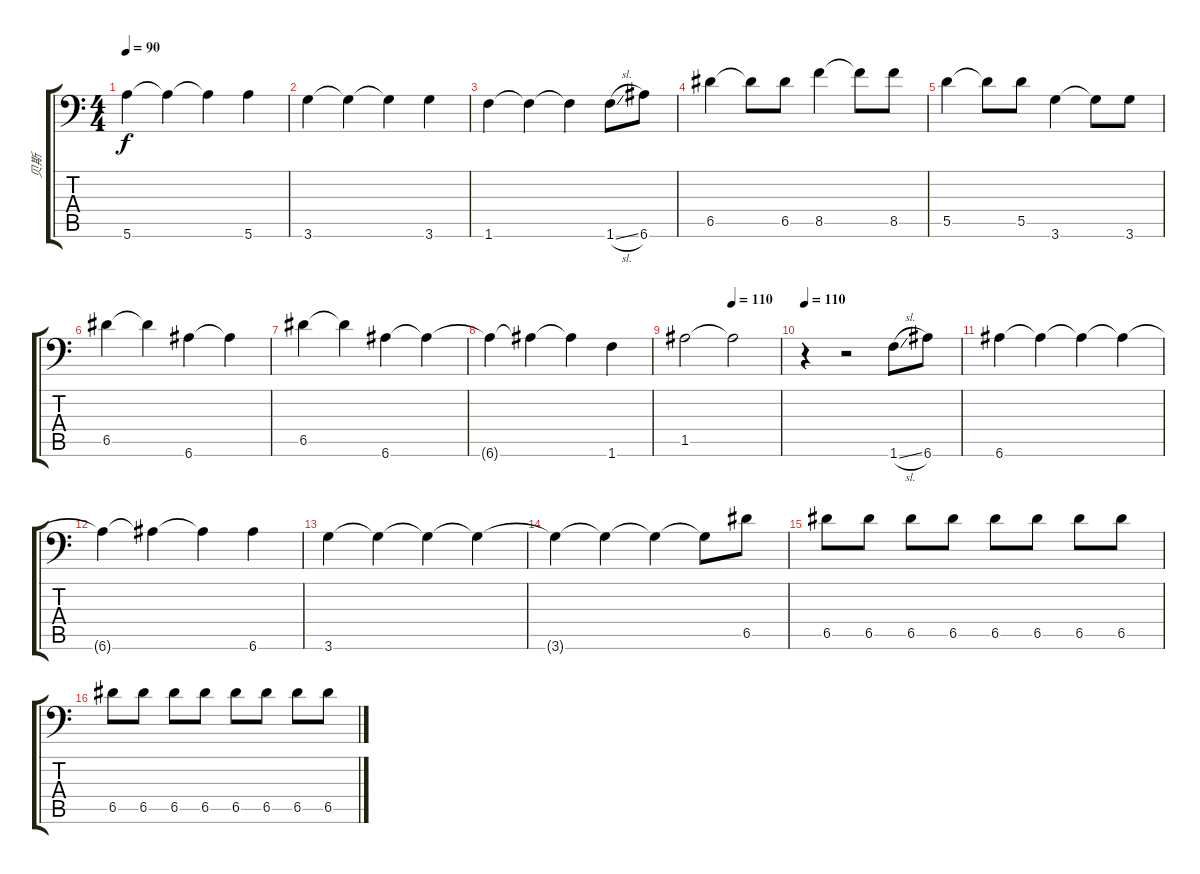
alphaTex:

\track ("贝斯" "贝斯") {instrument fretlessbass}
\staff {score tabs}
\tuning (E4 B3 G3 D3 A2 E2) {hide}
\ts (4 4)
\tempo 90
\clef f4
\ks c
5.6.4{dy f} 5.6{t}.4 5.6{t}.4 5.6.4 |
3.6.4 3.6{t}.4 3.6{t}.4 3.6.4 |
1.6.4 1.6{t}.4 1.6{t}.4 1.6{sl}.8 6.6.8 |
6.5.4 6.5{t}.8 6.5.8 8.5.4 8.5{t}.8 8.5.8 |
5.5.4 5.5{t}.8 5.5.8 3.6.4 3.6{t}.8 3.6.8 |
6.5.4 6.5{t}.4 6.6.4 6.6{t}.4 |
6.5.4 6.5{t}.4 6.6.4 6.6{t}.4 |
6.6{t}.4 6.6{t}.4 6.6{t}.4 1.6.4 |
\tempo (110 0.5)
1.5.2 1.5{t}.2 |
\tempo 110
r.4 r.2 1.6{sl}.8 6.6.8 |
6.6.4 6.6{t}.4 6.6{t}.4 6.6{t}.4 |
6.6{t}.4 6.6{t}.4 6.6{t}.4 6.6.4 |
3.6.4 3.6{t}.4 3.6{t}.4 3.6{t}.4 |
3.6{t}.4 3.6{t}.4 3.6{t}.4 3.6{t}.8 6.5.8 |
6.5.8 6.5.8 6.5.8 6.5.8 6.5.8 6.5.8 6.5.8 6.5.8 |
6.5.8 6.5.8 6.5.8 6.5.8 6.5.8 6.5.8 6.5.8 6.5.8
